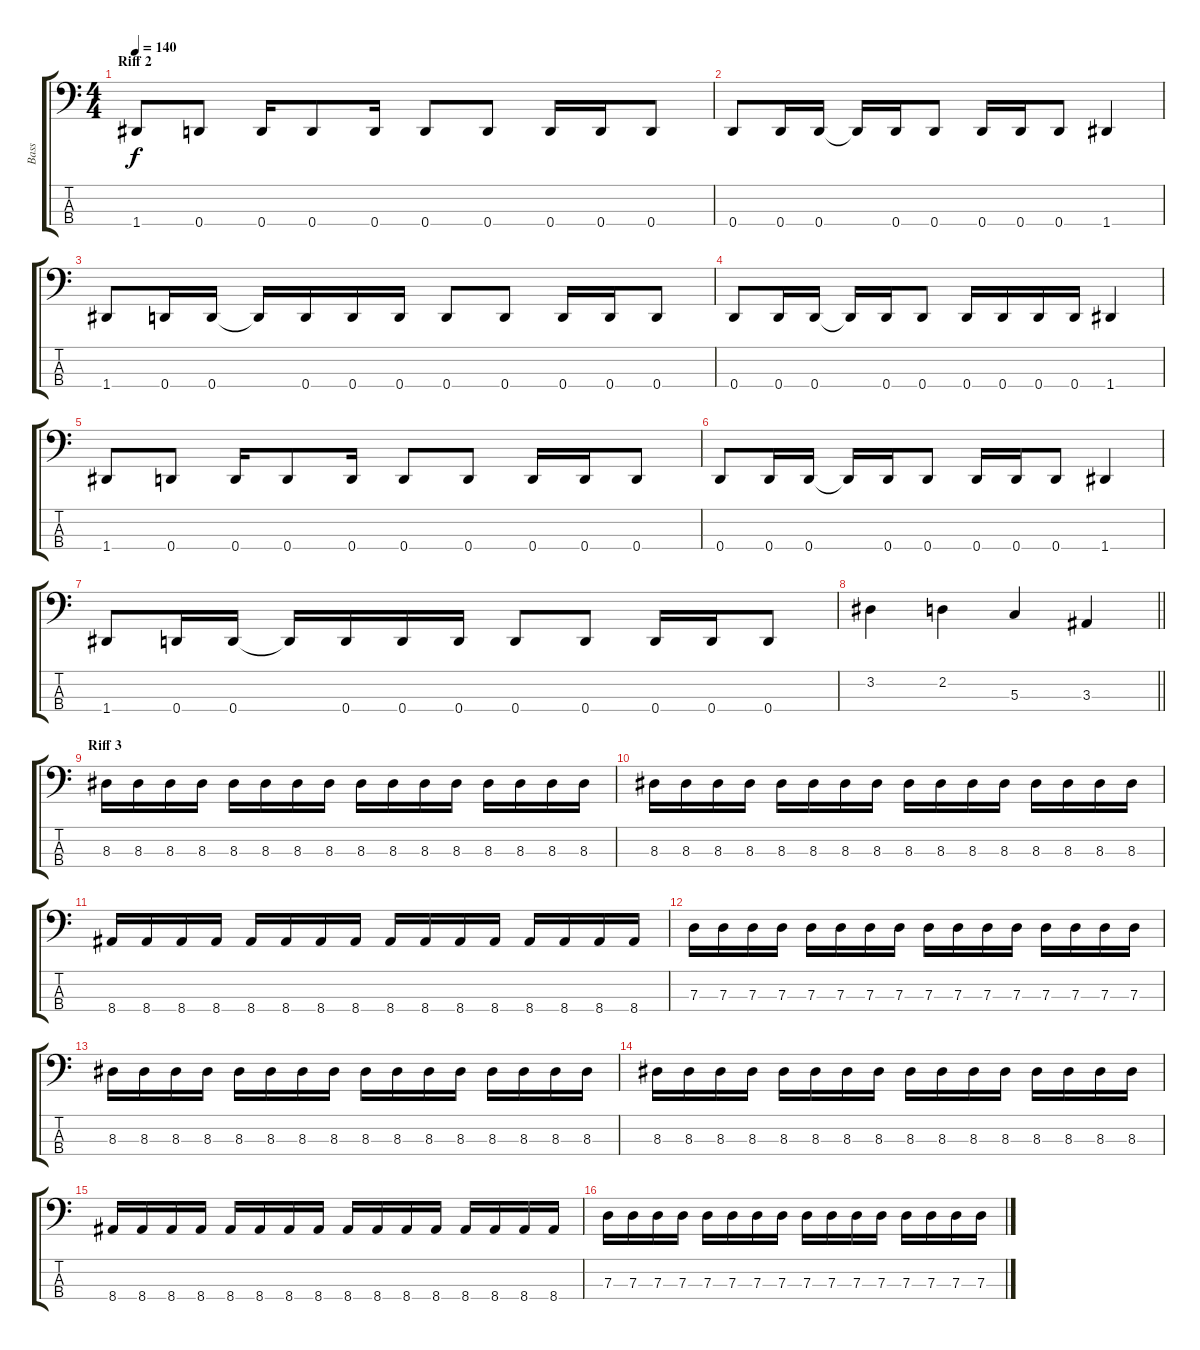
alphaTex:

\track ("Bass" "Bass") {instrument electricbassfinger}
\staff {score tabs}
\tuning (F2 C2 G1 D1) {hide}
\ts (4 4)
\section ("" "Riff 2")
\tempo 140
\clef f4
\ks c
1.4.8{dy f} 0.4.8 0.4.16 0.4.8 0.4.16 0.4.8 0.4.8 0.4.16 0.4.16 0.4.8 |
0.4.8 0.4.16 0.4.16 0.4{t}.16 0.4.16 0.4.8 0.4.16 0.4.16 0.4.8 1.4.4 |
1.4.8 0.4.16 0.4.16 0.4{t}.16 0.4.16 0.4.16 0.4.16 0.4.8 0.4.8 0.4.16 0.4.16 0.4.8 |
0.4.8 0.4.16 0.4.16 0.4{t}.16 0.4.16 0.4.8 0.4.16 0.4.16 0.4.16 0.4.16 1.4.4 |
1.4.8 0.4.8 0.4.16 0.4.8 0.4.16 0.4.8 0.4.8 0.4.16 0.4.16 0.4.8 |
0.4.8 0.4.16 0.4.16 0.4{t}.16 0.4.16 0.4.8 0.4.16 0.4.16 0.4.8 1.4.4 |
1.4.8 0.4.16 0.4.16 0.4{t}.16 0.4.16 0.4.16 0.4.16 0.4.8 0.4.8 0.4.16 0.4.16 0.4.8 |
\barLineRight lightlight
3.2.4 2.2.4 5.3.4 3.3.4 |
\section ("" "Riff 3")
8.3.16 8.3.16 8.3.16 8.3.16 8.3.16 8.3.16 8.3.16 8.3.16 8.3.16 8.3.16 8.3.16 8.3.16 8.3.16 8.3.16 8.3.16 8.3.16 |
8.3.16 8.3.16 8.3.16 8.3.16 8.3.16 8.3.16 8.3.16 8.3.16 8.3.16 8.3.16 8.3.16 8.3.16 8.3.16 8.3.16 8.3.16 8.3.16 |
8.4.16 8.4.16 8.4.16 8.4.16 8.4.16 8.4.16 8.4.16 8.4.16 8.4.16 8.4.16 8.4.16 8.4.16 8.4.16 8.4.16 8.4.16 8.4.16 |
7.3.16 7.3.16 7.3.16 7.3.16 7.3.16 7.3.16 7.3.16 7.3.16 7.3.16 7.3.16 7.3.16 7.3.16 7.3.16 7.3.16 7.3.16 7.3.16 |
8.3.16 8.3.16 8.3.16 8.3.16 8.3.16 8.3.16 8.3.16 8.3.16 8.3.16 8.3.16 8.3.16 8.3.16 8.3.16 8.3.16 8.3.16 8.3.16 |
8.3.16 8.3.16 8.3.16 8.3.16 8.3.16 8.3.16 8.3.16 8.3.16 8.3.16 8.3.16 8.3.16 8.3.16 8.3.16 8.3.16 8.3.16 8.3.16 |
8.4.16 8.4.16 8.4.16 8.4.16 8.4.16 8.4.16 8.4.16 8.4.16 8.4.16 8.4.16 8.4.16 8.4.16 8.4.16 8.4.16 8.4.16 8.4.16 |
7.3.16 7.3.16 7.3.16 7.3.16 7.3.16 7.3.16 7.3.16 7.3.16 7.3.16 7.3.16 7.3.16 7.3.16 7.3.16 7.3.16 7.3.16 7.3.16
